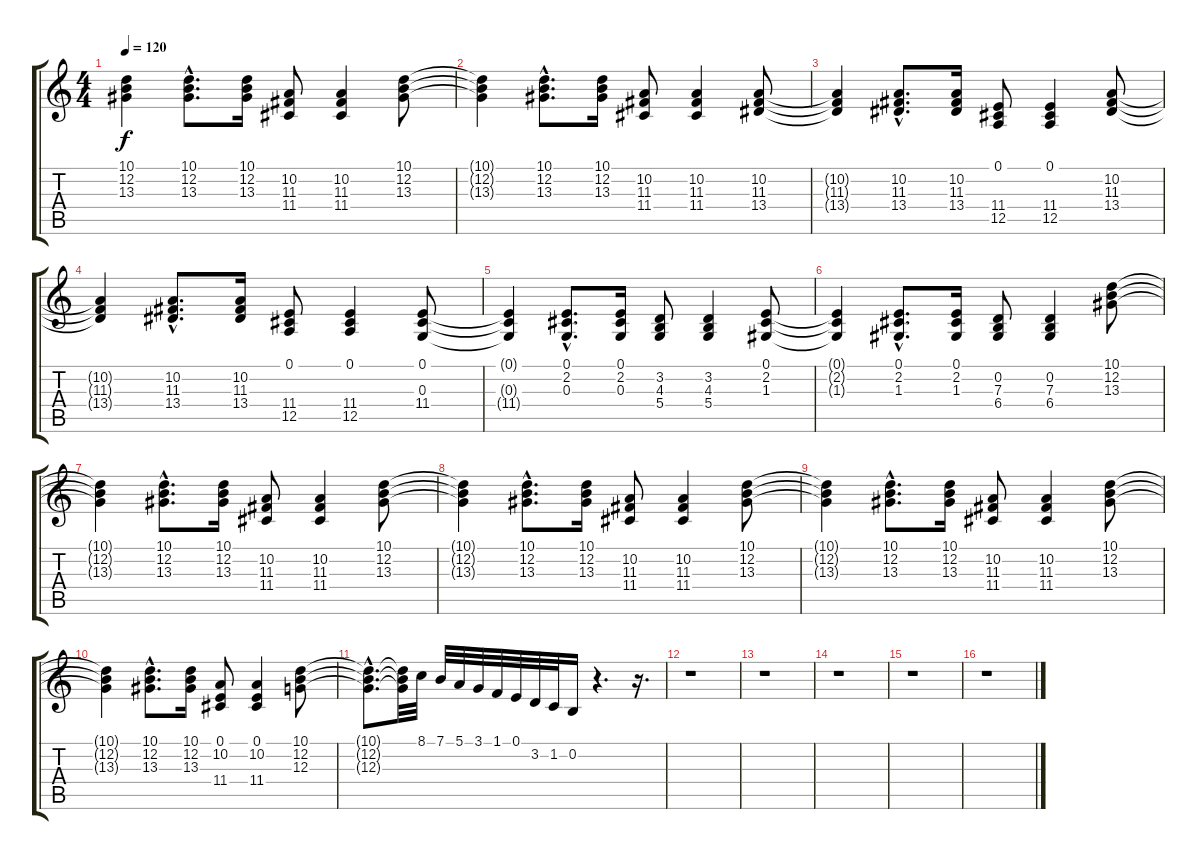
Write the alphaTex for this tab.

\track "" {instrument percussiveorgan}
\staff {score tabs}
\tuning (E4 B3 G3 D3 A2 E2) {hide}
\ts (4 4)
\tempo 120
\clef g2
\ks c
(10.1{t} 12.2{t} 13.3{t}).4{dy f} (10.1{hac} 12.2{hac} 13.3{hac}).8{d} (10.1 12.2 13.3).16 (10.2 11.3 11.4).8 (10.2 11.3 11.4).4 (10.1 12.2 13.3).8 |
(10.1{t} 12.2{t} 13.3{t}).4 (10.1{hac} 12.2{hac} 13.3{hac}).8{d} (10.1 12.2 13.3).16 (10.2 11.3 11.4).8 (10.2 11.3 11.4).4 (10.2 11.3 13.4).8 |
(10.2{t} 11.3{t} 13.4{t}).4 (10.2{hac} 11.3{hac} 13.4{hac}).8{d} (10.2 11.3 13.4).16 (0.1 11.4 12.5).8 (0.1 11.4 12.5).4 (10.2 11.3 13.4).8 |
(10.2{t} 11.3{t} 13.4{t}).4 (10.2{hac} 11.3{hac} 13.4{hac}).8{d} (10.2 11.3 13.4).16 (0.1 11.4 12.5).8 (0.1 11.4 12.5).4 (0.1 0.3 11.4).8 |
(0.1{t} 0.3{t} 11.4{t}).4 (0.1{hac} 2.2{hac} 0.3{hac}).8{d} (0.1 2.2 0.3).16 (3.2 4.3 5.4).8 (3.2 4.3 5.4).4 (0.1 2.2 1.3).8 |
(0.1{t} 2.2{t} 1.3{t}).4 (0.1{hac} 2.2{hac} 1.3{hac}).8{d} (0.1 2.2 1.3).16 (0.2 7.3 6.4).8 (0.2 7.3 6.4).4 (10.1 12.2 13.3).8 |
(10.1{t} 12.2{t} 13.3{t}).4 (10.1{hac} 12.2{hac} 13.3{hac}).8{d} (10.1 12.2 13.3).16 (10.2 11.3 11.4).8 (10.2 11.3 11.4).4 (10.1 12.2 13.3).8 |
(10.1{t} 12.2{t} 13.3{t}).4 (10.1{hac} 12.2{hac} 13.3{hac}).8{d} (10.1 12.2 13.3).16 (10.2 11.3 11.4).8 (10.2 11.3 11.4).4 (10.1 12.2 13.3).8 |
(10.1{t} 12.2{t} 13.3{t}).4 (10.1{hac} 12.2{hac} 13.3{hac}).8{d} (10.1 12.2 13.3).16 (10.2 11.3 11.4).8 (10.2 11.3 11.4).4 (10.1 12.2 13.3).8 |
(10.1{t} 12.2{t} 13.3{t}).4 (10.1{hac} 12.2{hac} 13.3{hac}).8{d} (10.1 12.2 13.3).16 (0.1 10.2 11.4).8 (0.1 10.2 11.4).4 (10.1 12.2 12.3).8 |
(10.1{hac t} 12.2{hac t} 12.3{hac t}).8{d} (10.1{t} 12.2{t} 12.3{t}).32 8.1.32 7.1.32 5.1.32 3.1.32 1.1.32 0.1.32 3.2.32 1.2.32 0.2.16 r.4{d} r.16{d} |
r.1 |
r.1 |
r.1 |
r.1 |
r.1
